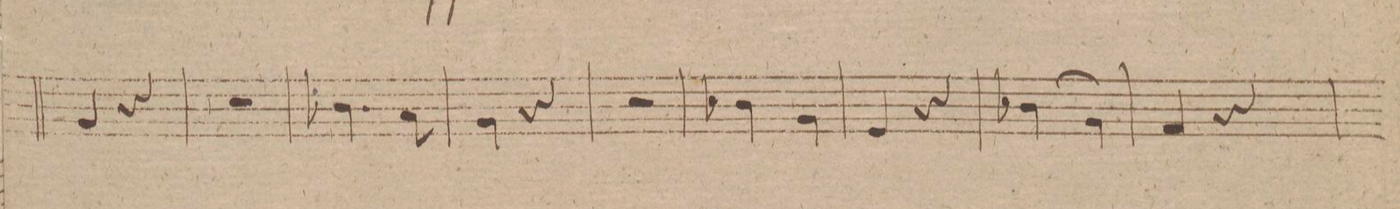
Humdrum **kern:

**kern	**dynam
*I"Oboe 2do in	*
*clefG2	*
*k[f#]	*
*M2/4	*
4g/	.
4r	.
=123	=123
2r	.
=124	=124
4.b-X\	.
8a\	.
=125	=125
4g\	.
4r	.
=126	=126
2r	.
=127	=127
4b-X\	.
4g\	.
=128	=128
4e/	.
4r	.
=129	=129
(>4b-X\	.
4g\)	.
=130	=130
4f/	.
4r	.
=131	=131
*-	*-
